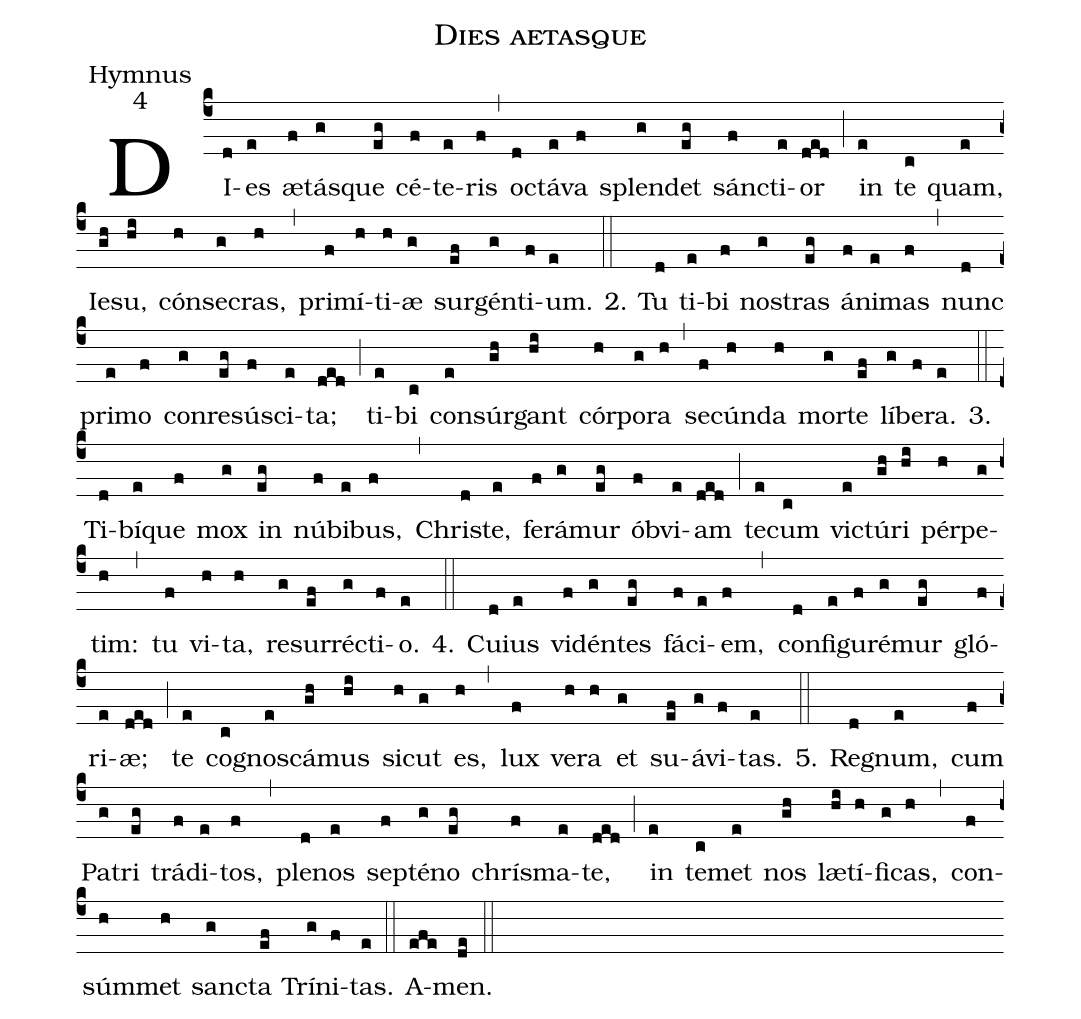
name:Dies aetasque;
office-part:Hymnus;
mode:4;
%%
(c4)DI(d)es(e) æ(f)tás(g)que(eg) cé(f)te(e)ris(f) (,)
o(d)ctá(e)va(f) splen(g)det(eg) sán(f)cti(e)or(ded) (;)
in(e) te(c) quam,(e) Ie(gh)su,(hi) cón(h)se(g)cras,(h) (,)
pri(f)mí(h)ti(h)æ(g) sur(ef)gén(g)ti(f)um.(e)

2.(::) Tu(d) ti(e)bi(f) no(g)stras(eg) á(f)ni(e)mas(f) (,)
nunc(d) pri(e)mo(f) con(g)re(eg)sú(f)sci(e)ta;(ded) (;)
ti(e)bi(c) con(e)súr(gh)gant(hi) cór(h)po(g)ra(h) (,)
se(f)cún(h)da(h) mor(g)te(ef) lí(g)be(f)ra.(e)

3.(::) Ti(d)bí(e)que(f) mox(g) in(eg) nú(f)bi(e)bus,(f) (,)
Chri(d)ste,(e) fe(f)rá(g)mur(eg) ób(f)vi(e)am(ded) (;)
te(e)cum(c) vi(e)ctú(gh)ri(hi) pér(h)pe(g)tim:(h) (,)
tu(f) vi(h)ta,(h) re(g)sur(ef)ré(g)cti(f)o.(e)

4.(::) Cu(d)ius(e) vi(f)dén(g)tes(eg) fá(f)ci(e)em,(f) (,)
con(d)fi(e)gu(f)ré(g)mur(eg) gló(f)ri(e)æ;(ded) (;)
te(e) co(c)gno(e)scá(gh)mus(hi) si(h)cut(g) es,(h) (,)
lux(f) ve(h)ra(h) et(g) su(ef)á(g)vi(f)tas.(e)

5.(::) Re(d)gnum,(e) cum(f) Pa(g)tri(eg) trá(f)di(e)tos,(f) (,)
ple(d)nos(e) sep(f)té(g)no(eg) chrís(f)ma(e)te,(ded) (;)
in(e) te(c)met(e) nos(gh) læ(hi)tí(h)fi(g)cas,(h) (,)
con(f)súm(h)met(h) san(g)cta(ef) Trí(g)ni(f)tas.(e) (::)
A(efe)men.(de) (::)
